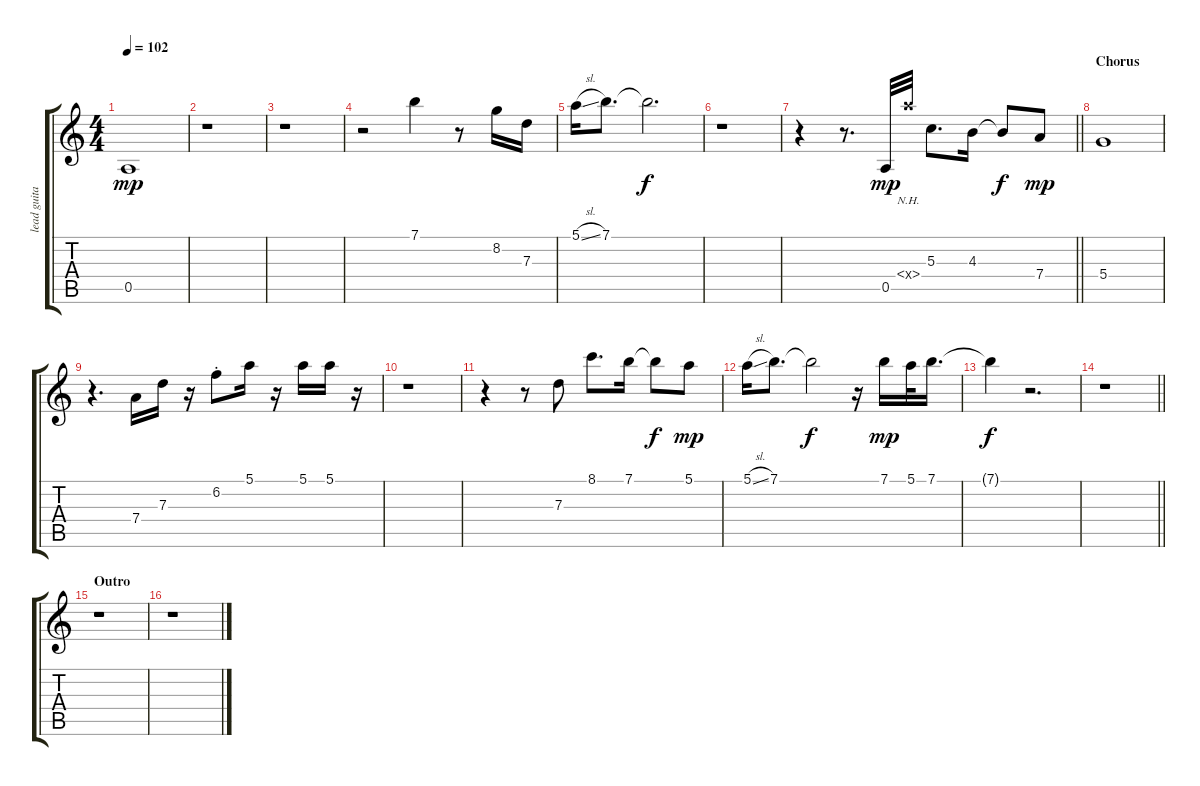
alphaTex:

\track ("lead guitar" "lead guita") {instrument acousticguitarnylon}
\staff {score tabs}
\tuning (E4 B3 G3 D3 A2 E2) {hide}
\ts (4 4)
\tempo 102
\clef g2
\ks aminor
0.5.1{dy mp} |
r.1 |
r.1 |
r.2 7.1.4 r.8 8.2.16 7.3.16 |
5.1{sl}.16 7.1.8{d} 7.1{t}.2{d dy f} |
r.1 |
\barLineRight lightlight
r.4 r.8{d} 0.5.32{dy mp} 7.4{nh x}.32 5.3.8{d} 4.3.16 4.3{t}.8{dy f} 7.4.8{dy mp} |
\section ("" "Chorus")
5.4.1 |
r.4{d} 7.4.16 7.3.16 r.16 6.2{st}.8 5.1.16 r.16 5.1.16 5.1.16 r.16 |
r.1 |
r.4 r.8 7.3.8 8.1.8{d} 7.1.16 7.1{t}.8{dy f} 5.1.8{dy mp} |
5.1{sl}.16 7.1.8{d} 7.1{t}.2{dy f} r.16 7.1.16{dy mp} 5.1.32 7.1.16{d} |
7.1{t}.4{dy f} r.2{d} |
\barLineRight lightlight
r.1 |
\section ("" "Outro")
r.1 |
r.1
